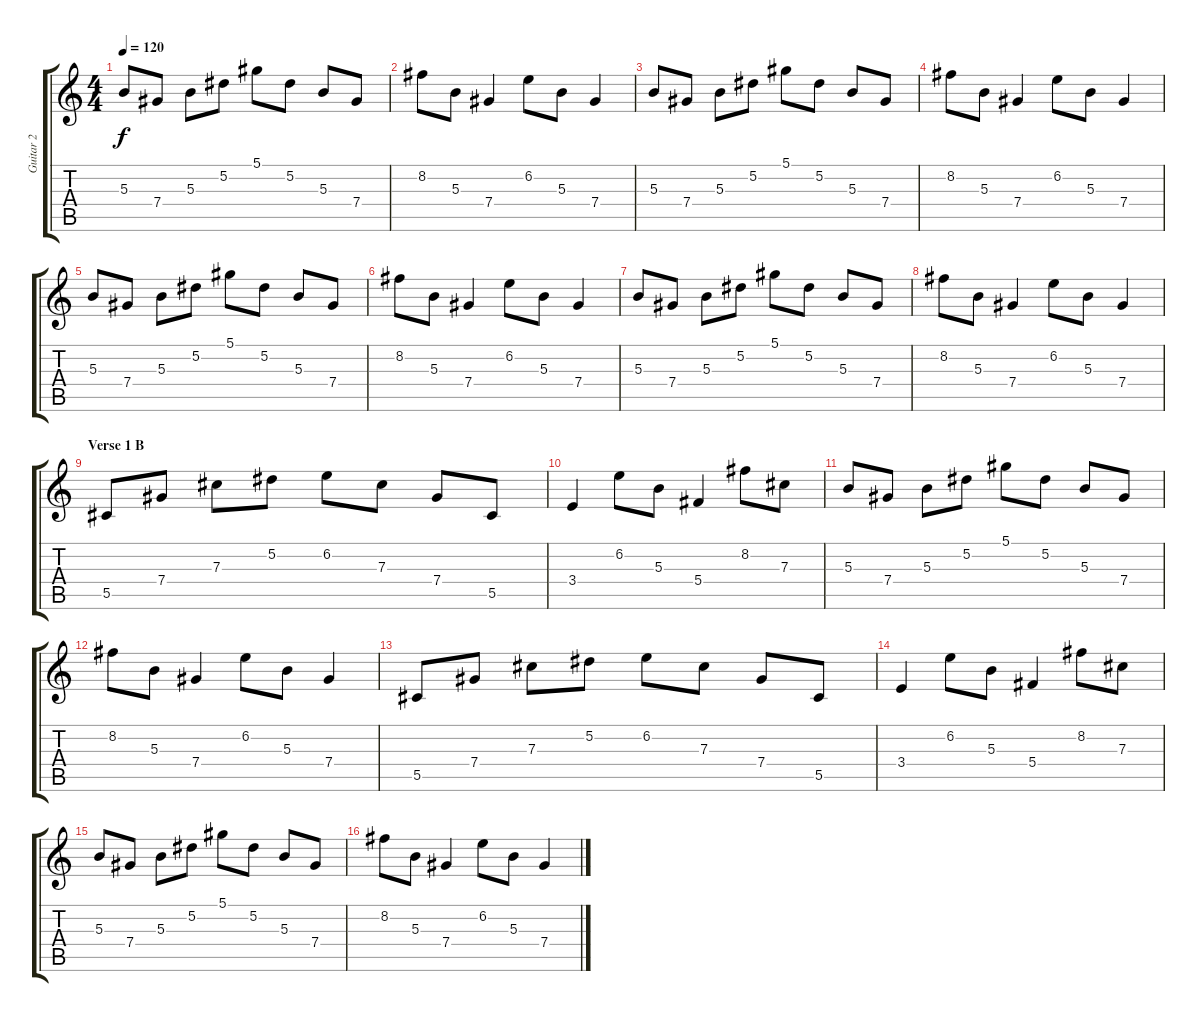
\track ("Guitar 2" "Guitar 2") {instrument electricguitarjazz}
\staff {score tabs}
\tuning (Eb4 Bb3 Gb3 Db3 Ab2 Eb2) {hide}
\ts (4 4)
\tempo 120
\clef g2
\ks c
5.3.8{dy f} 7.4.8 5.3.8 5.2.8 5.1.8 5.2.8 5.3.8 7.4.8 |
8.2.8 5.3.8 7.4.4 6.2.8 5.3.8 7.4.4 |
5.3.8 7.4.8 5.3.8 5.2.8 5.1.8 5.2.8 5.3.8 7.4.8 |
8.2.8 5.3.8 7.4.4 6.2.8 5.3.8 7.4.4 |
5.3.8 7.4.8 5.3.8 5.2.8 5.1.8 5.2.8 5.3.8 7.4.8 |
8.2.8 5.3.8 7.4.4 6.2.8 5.3.8 7.4.4 |
5.3.8 7.4.8 5.3.8 5.2.8 5.1.8 5.2.8 5.3.8 7.4.8 |
8.2.8 5.3.8 7.4.4 6.2.8 5.3.8 7.4.4 |
\section ("" "Verse 1 B")
5.5.8 7.4.8 7.3.8 5.2.8 6.2.8 7.3.8 7.4.8 5.5.8 |
3.4.4 6.2.8 5.3.8 5.4.4 8.2.8 7.3.8 |
5.3.8 7.4.8 5.3.8 5.2.8 5.1.8 5.2.8 5.3.8 7.4.8 |
8.2.8 5.3.8 7.4.4 6.2.8 5.3.8 7.4.4 |
5.5.8 7.4.8 7.3.8 5.2.8 6.2.8 7.3.8 7.4.8 5.5.8 |
3.4.4 6.2.8 5.3.8 5.4.4 8.2.8 7.3.8 |
5.3.8 7.4.8 5.3.8 5.2.8 5.1.8 5.2.8 5.3.8 7.4.8 |
8.2.8 5.3.8 7.4.4 6.2.8 5.3.8 7.4.4
